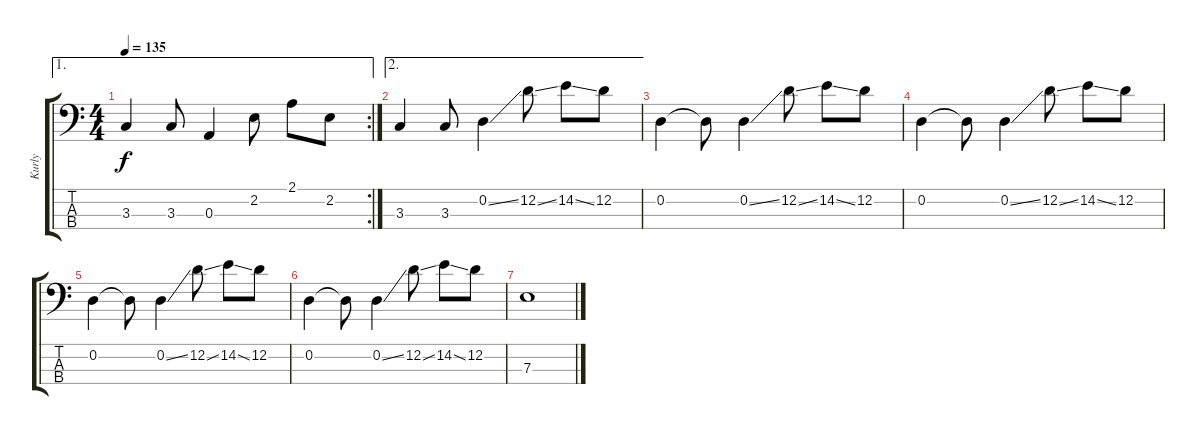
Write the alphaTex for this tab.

\track ("Kurly" "Kurly") {instrument electricbassfinger}
\staff {score tabs}
\tuning (G2 D2 A1 E1) {hide}
\ae 1
\rc 2
\ts (4 4)
\tempo 135
\clef f4
\ks c
3.3.4{dy f} 3.3.8 0.3.4 2.2.8 2.1.8 2.2.8 |
\ae 2
3.3.4 3.3.8 0.2{ss}.4 12.2{ss}.8 14.2{ss}.8 12.2.8 |
0.2.4 0.2{t}.8 0.2{ss}.4 12.2{ss}.8 14.2{ss}.8 12.2.8 |
0.2.4 0.2{t}.8 0.2{ss}.4 12.2{ss}.8 14.2{ss}.8 12.2.8 |
0.2.4 0.2{t}.8 0.2{ss}.4 12.2{ss}.8 14.2{ss}.8 12.2.8 |
0.2.4 0.2{t}.8 0.2{ss}.4 12.2{ss}.8 14.2{ss}.8 12.2.8 |
7.3.1
